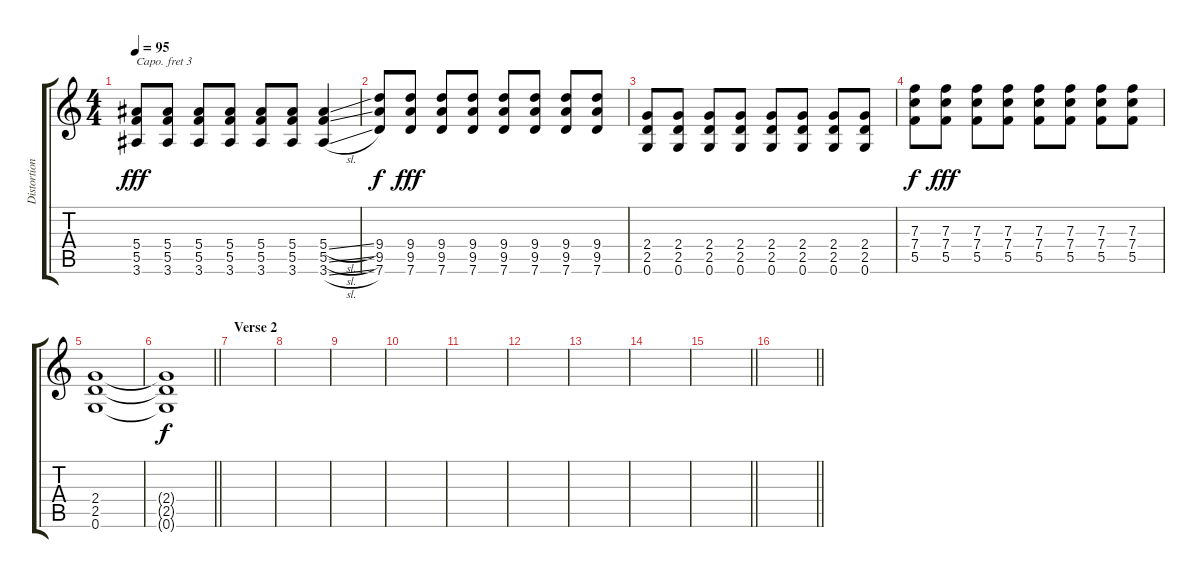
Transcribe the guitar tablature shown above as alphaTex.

\track ("Distortion Guitar" "Distortion") {instrument distortionguitar}
\staff {score tabs}
\capo 3
\tuning (E4 B3 G3 D3 A2 E2) {hide}
\ts (4 4)
\tempo 95
\clef g2
\ks c
(5.4 5.5 3.6).8{dy fff} (5.4 5.5 3.6).8 (5.4 5.5 3.6).8 (5.4 5.5 3.6).8 (5.4 5.5 3.6).8 (5.4 5.5 3.6).8 (5.4{sl} 5.5{sl} 3.6{sl}).4 |
(9.4 9.5 7.6).8{dy f} (9.4 9.5 7.6).8{dy fff} (9.4 9.5 7.6).8 (9.4 9.5 7.6).8 (9.4 9.5 7.6).8 (9.4 9.5 7.6).8 (9.4 9.5 7.6).8 (9.4 9.5 7.6).8 |
(2.4 2.5 0.6).8 (2.4 2.5 0.6).8 (2.4 2.5 0.6).8 (2.4 2.5 0.6).8 (2.4 2.5 0.6).8 (2.4 2.5 0.6).8 (2.4 2.5 0.6).8 (2.4 2.5 0.6).8 |
(7.3 7.4 5.5).8{dy f} (7.3 7.4 5.5).8{dy fff} (7.3 7.4 5.5).8 (7.3 7.4 5.5).8 (7.3 7.4 5.5).8 (7.3 7.4 5.5).8 (7.3 7.4 5.5).8 (7.3 7.4 5.5).8 |
(2.4 2.5 0.6).1 |
\barLineRight lightlight
(2.4{t} 2.5{t} 0.6{t}).1{dy f volume 0} |
\section ("" "Verse 2")
|
|
|
|
|
|
|
|
\barLineRight lightlight
|
\barLineRight lightlight
